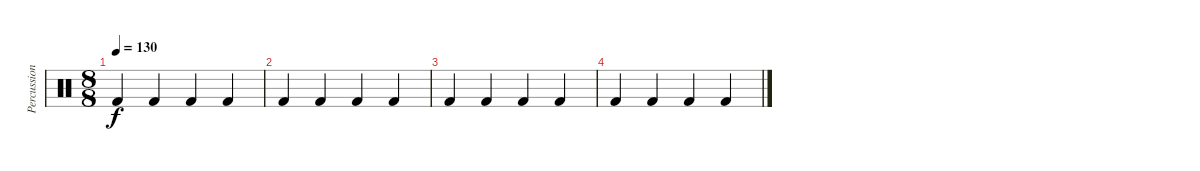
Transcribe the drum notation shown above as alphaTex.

\track ("Percussion" "Percussion") {instrument percussion}
\staff {score}
\articulation defaults
\ts (8 8)
\tempo 130
\clef neutral
\ks c "Kick (hit) 2".4{dy f} "Kick (hit) 2".4 "Kick (hit) 2".4 "Kick (hit) 2".4
|
"Kick (hit) 2".4 "Kick (hit) 2".4 "Kick (hit) 2".4 "Kick (hit) 2".4 |
"Kick (hit) 2".4 "Kick (hit) 2".4 "Kick (hit) 2".4 "Kick (hit) 2".4 |
"Kick (hit) 2".4 "Kick (hit) 2".4 "Kick (hit) 2".4 "Kick (hit) 2".4
